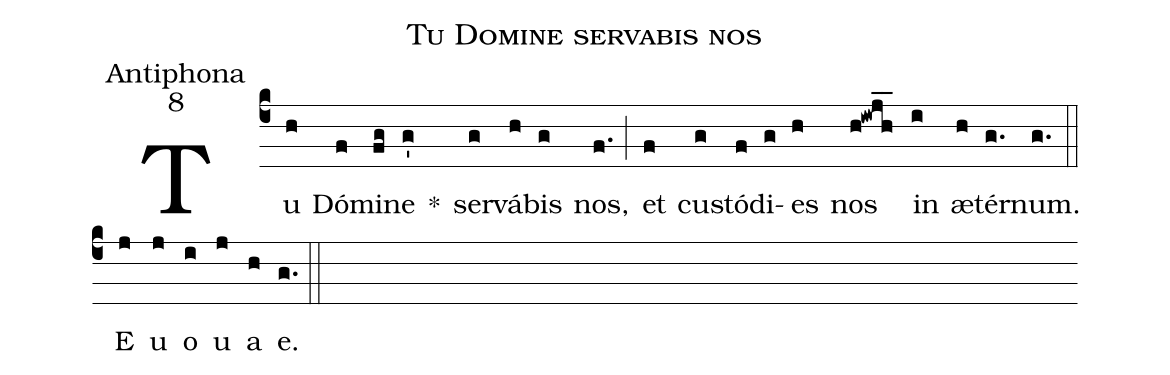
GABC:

name:Tu Domine servabis nos;
office-part:Antiphona;
mode:8;
%%
(c4) Tu(h) Dó(f)mi(fg)ne(g') *() ser(g)vá(h)bis(g) nos,(f.) (;) et(f) cu(g)stó(f)di(g)es(h) nos(h!iwjh__) in(i) æ(h)tér(g.)num.(g.) (::)
<eu>E(j) u(j) o(i) u(j) a(h) e.(g.) (::)</eu>()
